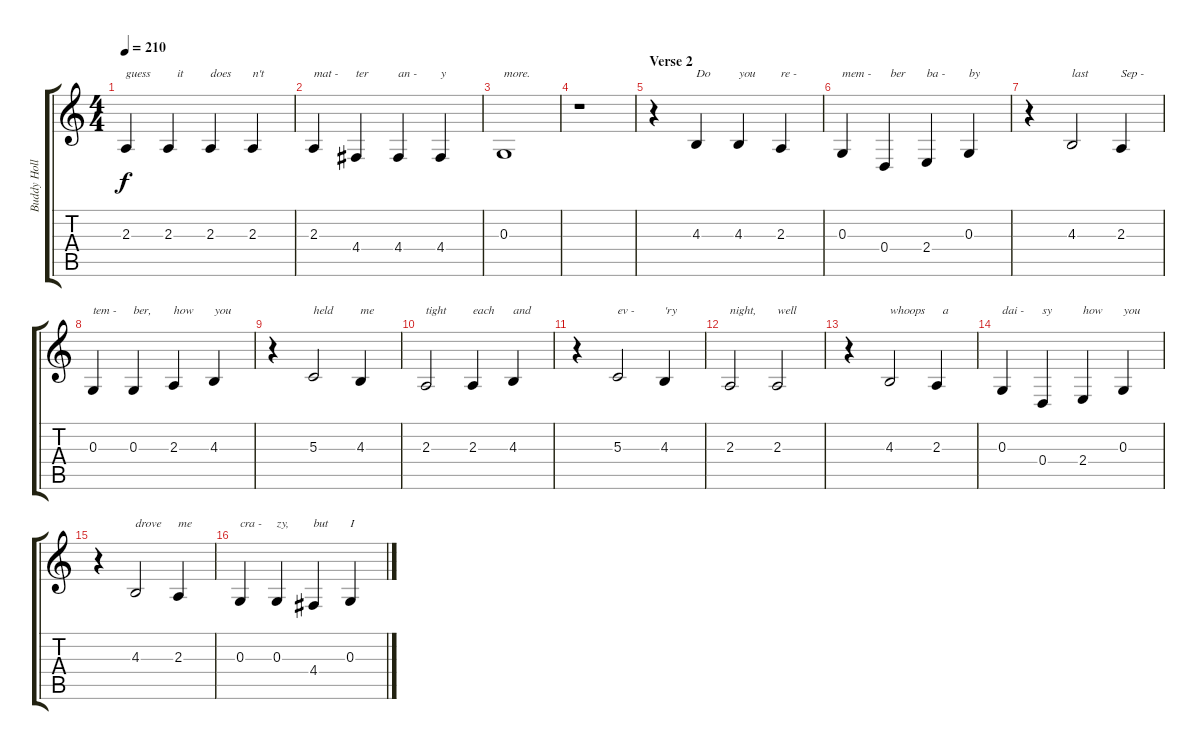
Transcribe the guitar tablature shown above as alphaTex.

\track ("Buddy Holly" "Buddy Holl") {instrument clarinet}
\staff {score tabs}
\tuning (E4 B3 G3 D3 A2 E2) {hide}
\ts (4 4)
\tempo 210
\clef g2
\ks c
2.3.4{txt "guess" dy f} 2.3.4{txt "   it"} 2.3.4{txt "does"} 2.3.4{txt "n't"} |
2.3.4{txt "mat -"} 4.4.4{txt "ter"} 4.4.4{txt "an -"} 4.4.4{txt "y"} |
0.3.1{txt "more."} |
r.1 |
\section ("" "Verse 2")
r.4 4.3.4{txt "Do"} 4.3.4{txt "you"} 2.3.4{txt "re -"} |
0.3.4{txt "mem -"} 0.4.4{txt "  ber"} 2.4.4{txt "ba -"} 0.3.4{txt "by"} |
r.4 4.3.2{txt "last"} 2.3.4{txt "Sep -"} |
0.3.4{txt "tem -"} 0.3.4{txt "ber,"} 2.3.4{txt "how"} 4.3.4{txt "you"} |
r.4 5.3.2{txt "held"} 4.3.4{txt "me"} |
2.3.2{txt "tight"} 2.3.4{txt "each"} 4.3.4{txt "and"} |
r.4 5.3.2{txt "ev -"} 4.3.4{txt "'ry"} |
2.3.2{txt "night,"} 2.3.2{txt "well"} |
r.4 4.3.2{txt "whoops"} 2.3.4{txt "  a"} |
0.3.4{txt "dai -"} 0.4.4{txt "sy"} 2.4.4{txt "how"} 0.3.4{txt "you"} |
r.4 4.3.2{txt "drove"} 2.3.4{txt "me"} |
0.3.4{txt "cra -"} 0.3.4{txt "zy,"} 4.4.4{txt "but"} 0.3.4{txt "I"}
